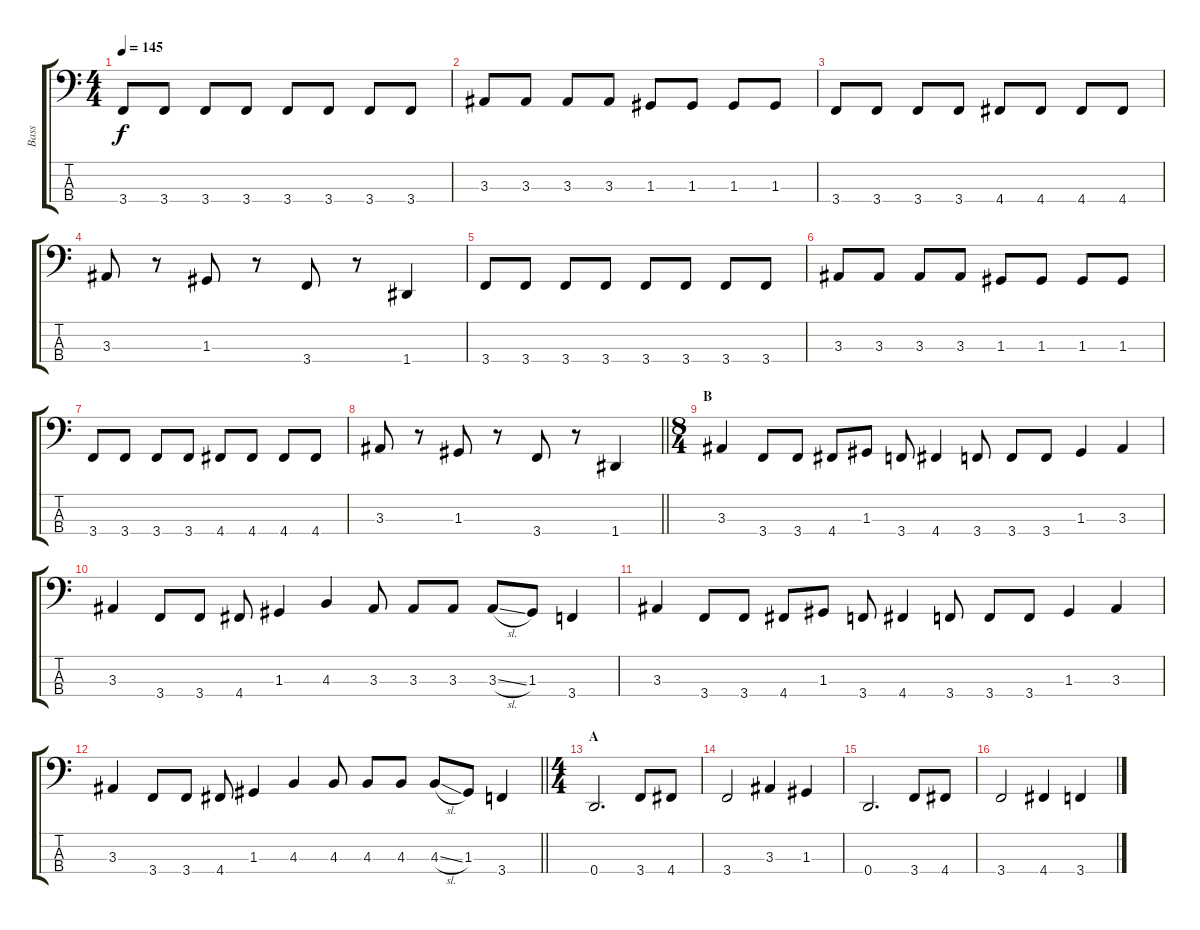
\track ("Bass" "Bass") {instrument electricbasspick}
\staff {score tabs}
\tuning (F2 C2 G1 D1) {hide}
\ts (4 4)
\tempo 145
\clef f4
\ks c
3.4.8{dy f} 3.4.8 3.4.8 3.4.8 3.4.8 3.4.8 3.4.8 3.4.8 |
3.3.8 3.3.8 3.3.8 3.3.8 1.3.8 1.3.8 1.3.8 1.3.8 |
3.4.8 3.4.8 3.4.8 3.4.8 4.4.8 4.4.8 4.4.8 4.4.8 |
3.3.8 r.8 1.3.8 r.8 3.4.8 r.8 1.4.4 |
3.4.8 3.4.8 3.4.8 3.4.8 3.4.8 3.4.8 3.4.8 3.4.8 |
3.3.8 3.3.8 3.3.8 3.3.8 1.3.8 1.3.8 1.3.8 1.3.8 |
3.4.8 3.4.8 3.4.8 3.4.8 4.4.8 4.4.8 4.4.8 4.4.8 |
\barLineRight lightlight
3.3.8 r.8 1.3.8 r.8 3.4.8 r.8 1.4.4 |
\ts (8 4)
\section ("" "B")
3.3.4 3.4.8 3.4.8 4.4.8 1.3.8 3.4.8 4.4.4 3.4.8 3.4.8 3.4.8 1.3.4 3.3.4 |
3.3.4 3.4.8 3.4.8 4.4.8 1.3.4 4.3.4 3.3.8 3.3.8 3.3.8 3.3{sl}.8 1.3.8 3.4.4 |
3.3.4 3.4.8 3.4.8 4.4.8 1.3.8 3.4.8 4.4.4 3.4.8 3.4.8 3.4.8 1.3.4 3.3.4 |
\barLineRight lightlight
3.3.4 3.4.8 3.4.8 4.4.8 1.3.4 4.3.4 4.3.8 4.3.8 4.3.8 4.3{sl}.8 1.3.8 3.4.4 |
\ts (4 4)
\section ("" "A")
0.4.2{d} 3.4.8 4.4.8 |
3.4.2 3.3.4 1.3.4 |
0.4.2{d} 3.4.8 4.4.8 |
3.4.2 4.4.4 3.4.4
